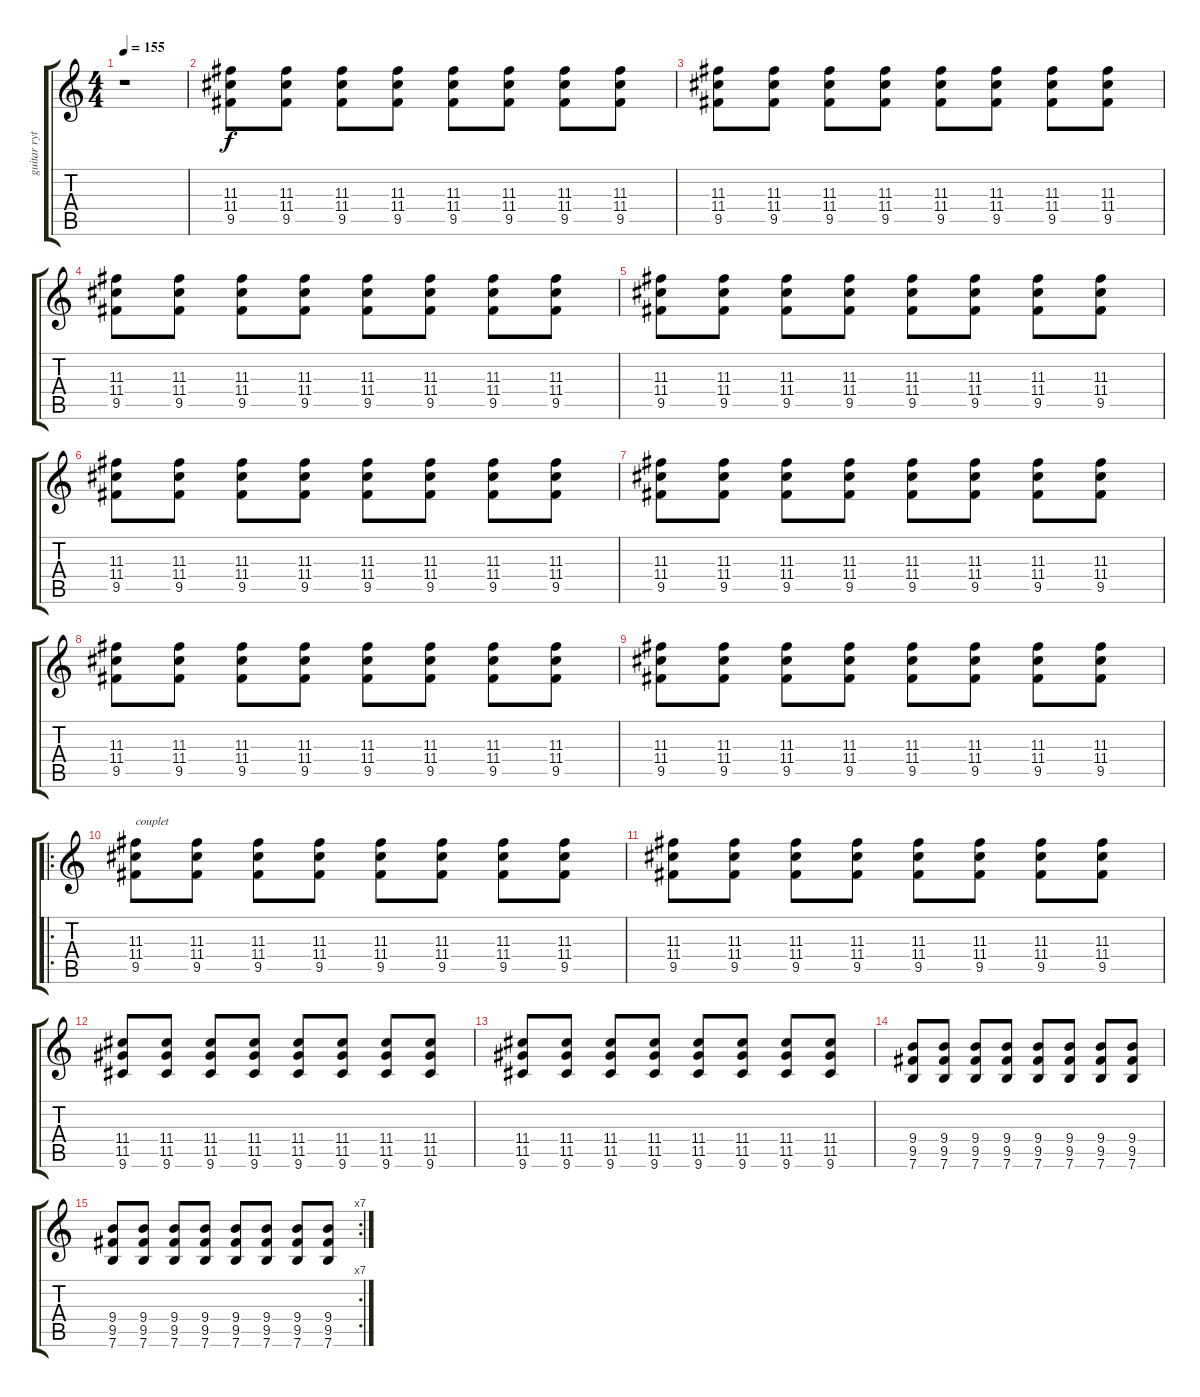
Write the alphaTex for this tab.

\track ("guitar rythmique" "guitar ryt") {instrument overdrivenguitar}
\staff {score tabs}
\tuning (E4 B3 G3 D3 A2 E2) {hide}
\ts (4 4)
\tempo 155
\clef g2
\ks c
r.1{dy f instrument overdrivenguitar} |
(11.3 11.4 9.5).8 (11.3 11.4 9.5).8 (11.3 11.4 9.5).8 (11.3 11.4 9.5).8 (11.3 11.4 9.5).8 (11.3 11.4 9.5).8 (11.3 11.4 9.5).8 (11.3 11.4 9.5).8 |
(11.3 11.4 9.5).8 (11.3 11.4 9.5).8 (11.3 11.4 9.5).8 (11.3 11.4 9.5).8 (11.3 11.4 9.5).8 (11.3 11.4 9.5).8 (11.3 11.4 9.5).8 (11.3 11.4 9.5).8 |
(11.3 11.4 9.5).8 (11.3 11.4 9.5).8 (11.3 11.4 9.5).8 (11.3 11.4 9.5).8 (11.3 11.4 9.5).8 (11.3 11.4 9.5).8 (11.3 11.4 9.5).8 (11.3 11.4 9.5).8 |
(11.3 11.4 9.5).8 (11.3 11.4 9.5).8 (11.3 11.4 9.5).8 (11.3 11.4 9.5).8 (11.3 11.4 9.5).8 (11.3 11.4 9.5).8 (11.3 11.4 9.5).8 (11.3 11.4 9.5).8 |
(11.3 11.4 9.5).8 (11.3 11.4 9.5).8 (11.3 11.4 9.5).8 (11.3 11.4 9.5).8 (11.3 11.4 9.5).8 (11.3 11.4 9.5).8 (11.3 11.4 9.5).8 (11.3 11.4 9.5).8 |
(11.3 11.4 9.5).8 (11.3 11.4 9.5).8 (11.3 11.4 9.5).8 (11.3 11.4 9.5).8 (11.3 11.4 9.5).8 (11.3 11.4 9.5).8 (11.3 11.4 9.5).8 (11.3 11.4 9.5).8 |
(11.3 11.4 9.5).8 (11.3 11.4 9.5).8 (11.3 11.4 9.5).8 (11.3 11.4 9.5).8 (11.3 11.4 9.5).8 (11.3 11.4 9.5).8 (11.3 11.4 9.5).8 (11.3 11.4 9.5).8 |
(11.3 11.4 9.5).8 (11.3 11.4 9.5).8 (11.3 11.4 9.5).8 (11.3 11.4 9.5).8 (11.3 11.4 9.5).8 (11.3 11.4 9.5).8 (11.3 11.4 9.5).8 (11.3 11.4 9.5).8 |
\ro
(11.3 11.4 9.5).8{txt "couplet"} (11.3 11.4 9.5).8 (11.3 11.4 9.5).8 (11.3 11.4 9.5).8 (11.3 11.4 9.5).8 (11.3 11.4 9.5).8 (11.3 11.4 9.5).8 (11.3 11.4 9.5).8 |
(11.3 11.4 9.5).8 (11.3 11.4 9.5).8 (11.3 11.4 9.5).8 (11.3 11.4 9.5).8 (11.3 11.4 9.5).8 (11.3 11.4 9.5).8 (11.3 11.4 9.5).8 (11.3 11.4 9.5).8 |
(11.4 11.5 9.6).8 (11.4 11.5 9.6).8 (11.4 11.5 9.6).8 (11.4 11.5 9.6).8 (11.4 11.5 9.6).8 (11.4 11.5 9.6).8 (11.4 11.5 9.6).8 (11.4 11.5 9.6).8 |
(11.4 11.5 9.6).8 (11.4 11.5 9.6).8 (11.4 11.5 9.6).8 (11.4 11.5 9.6).8 (11.4 11.5 9.6).8 (11.4 11.5 9.6).8 (11.4 11.5 9.6).8 (11.4 11.5 9.6).8 |
(9.4 9.5 7.6).8 (9.4 9.5 7.6).8 (9.4 9.5 7.6).8 (9.4 9.5 7.6).8 (9.4 9.5 7.6).8 (9.4 9.5 7.6).8 (9.4 9.5 7.6).8 (9.4 9.5 7.6).8 |
\rc 7
(9.4 9.5 7.6).8 (9.4 9.5 7.6).8 (9.4 9.5 7.6).8 (9.4 9.5 7.6).8 (9.4 9.5 7.6).8 (9.4 9.5 7.6).8 (9.4 9.5 7.6).8 (9.4 9.5 7.6).8
